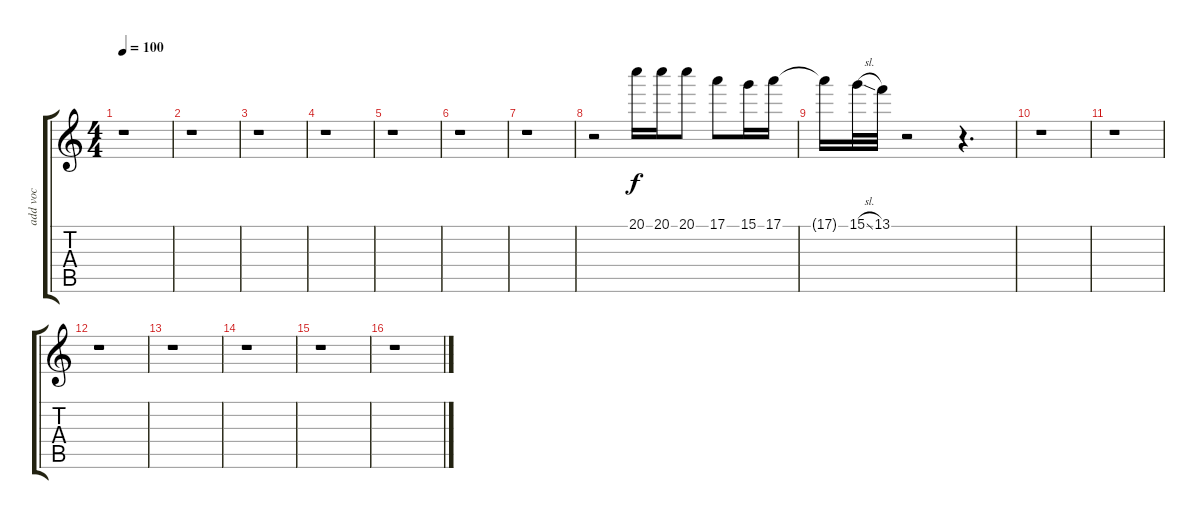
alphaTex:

\track ("add voc" "add voc") {instrument overdrivenguitar}
\staff {score tabs}
\tuning (E4 B3 G3 D3 A2 E2) {hide}
\ts (4 4)
\tempo 100
\clef g2
\ks c
r.1{dy f} |
r.1 |
r.1 |
r.1 |
r.1 |
r.1 |
r.1 |
r.2 20.1.16 20.1.16 20.1.8 17.1.8 15.1.16 17.1.16 |
17.1{t}.16 15.1{sl}.32 13.1.32 r.2 r.4{d} |
r.1 |
r.1 |
r.1 |
r.1 |
r.1 |
r.1 |
r.1
